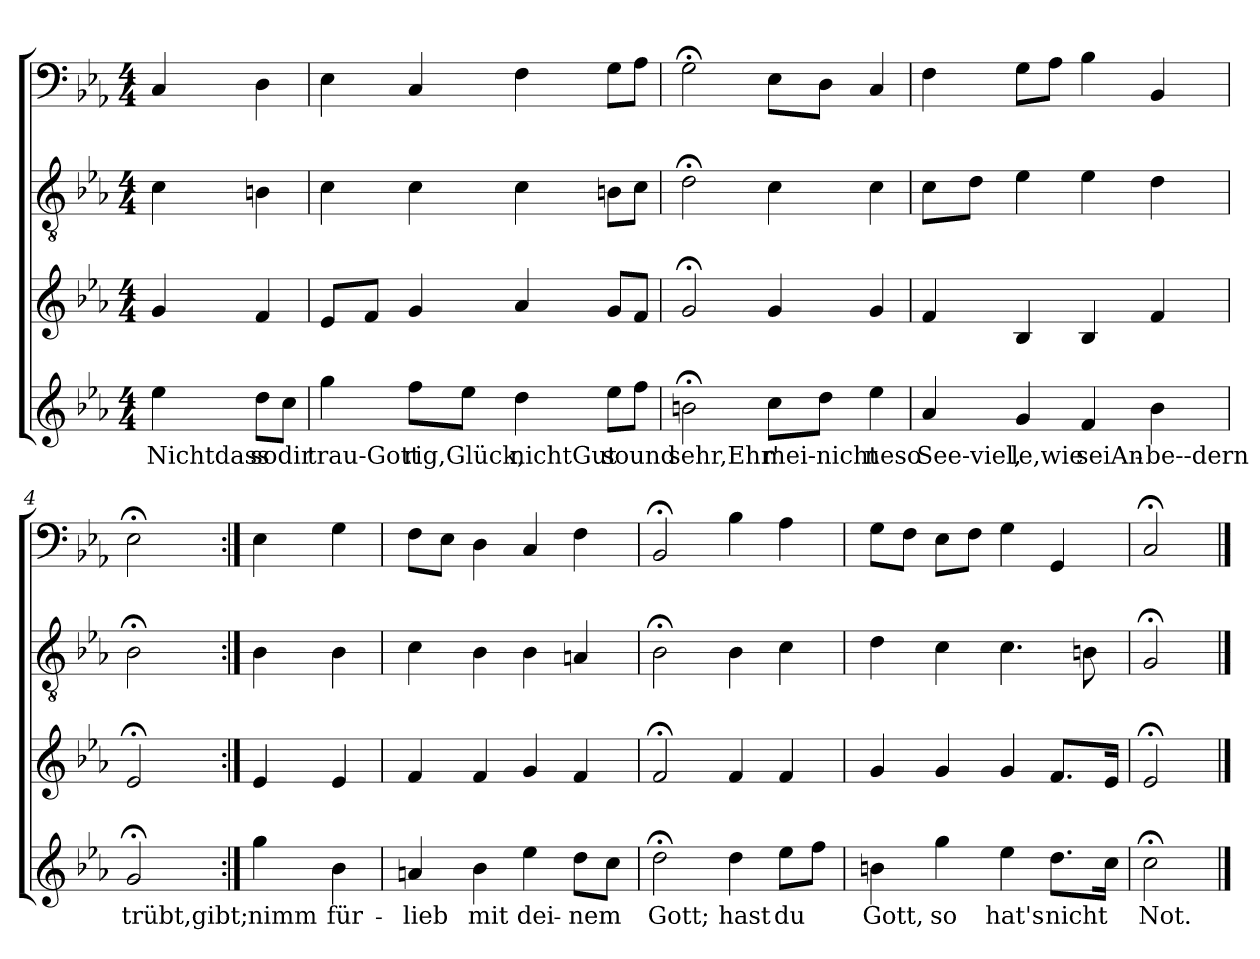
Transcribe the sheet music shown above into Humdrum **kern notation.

**kern	**text	**kern	**kern	**kern
*part4	*part4	*part3	*part2	*part1
*staff4	*staff4	*staff3	*staff2	*staff1
*clefG2	*	*clefG2	*clefGv2	*clefF4
*k[b-e-a-]	*	*k[b-e-a-]	*k[b-e-a-]	*k[b-e-a-]
*c:	*	*c:	*c:	*c:
*M4/4	*	*M4/4	*M4/4	*M4/4
=	=	=	=	=
4ee-\	Nichtdass	4g/	4c\	4C/
8dd\L	sodir	4f/	4Bn\	4D\
8cc\J	.	.	.	.
=1	=1	=1	=1	=1
4gg\	trau-Gott	8e-/L	4c\	4E-\
.	.	8f/J	.	.
8ff\L	-rig,Glück,	4g/	4c\	4C/
8ee-\J	.	.	.	.
4dd\	nichtGut	4a-/	4c\	4F\
8ee-\L	sound	8g/L	8Bn\L	8G\L
8ff\J	.	8f/J	8c\J	8A-\J
=2	=2	=2	=2	=2
2bn;<\	sehr,Ehr'	2g;</	2d;<\	2G;<\
8cc\L	mei-nicht	4g/	4c\	8E-\L
8dd\J	.	.	.	8D\J
4ee-\	-neso	4g/	4c\	4C/
=3	=3	=3	=3	=3
4a-/	See-viel,	4f/	8c\L	4F\
.	.	.	8d\J	.
4g/	-le,wie	4B-/	4e-\	8G\L
.	.	.	.	8A-\J
4f/	seiAn-	4B-/	4e-\	4B-\
4b-\	be--dern	4f/	4d\	4BB-/
=4	=4	=4	=4	=4
2g;</	-trübt,gibt;	2e-;</	2B-;<\	2E-;<\
=:|!	=:|!	=:|!	=:|!	=:|!
4gg\	nimm	4e-/	4B-\	4E-\
4b-\	für-	4e-/	4B-\	4G\
=5	=5	=5	=5	=5
4an/	-lieb	4f/	4c\	8F\L
.	.	.	.	8E-\J
4b-\	mit	4f/	4B-\	4D\
4ee-\	dei-	4g/	4B-\	4C/
8dd\L	-nem	4f/	4An/	4F\
8cc\J	.	.	.	.
=6	=6	=6	=6	=6
2dd;<\	Gott;	2f;</	2B-;<\	2BB-;</
4dd\	hast	4f/	4B-\	4B-\
8ee-\L	du	4f/	4c\	4A-\
8ff\J	.	.	.	.
=7	=7	=7	=7	=7
4bn\	Gott,	4g/	4d\	8G\L
.	.	.	.	8F\J
4gg\	so	4g/	4c\	8E-\L
.	.	.	.	8F\J
4ee-\	hat's	4g/	4.c\	4G\
8.dd\L	nicht	8.f/L	.	4GG/
.	.	.	8Bn\	.
16cc\Jk	.	16e-/Jk	.	.
=8	=8	=8	=8	=8
2cc;<\	Not.	2e-;</	2G;</	2C;</
==	==	==	==	==
*-	*-	*-	*-	*-
